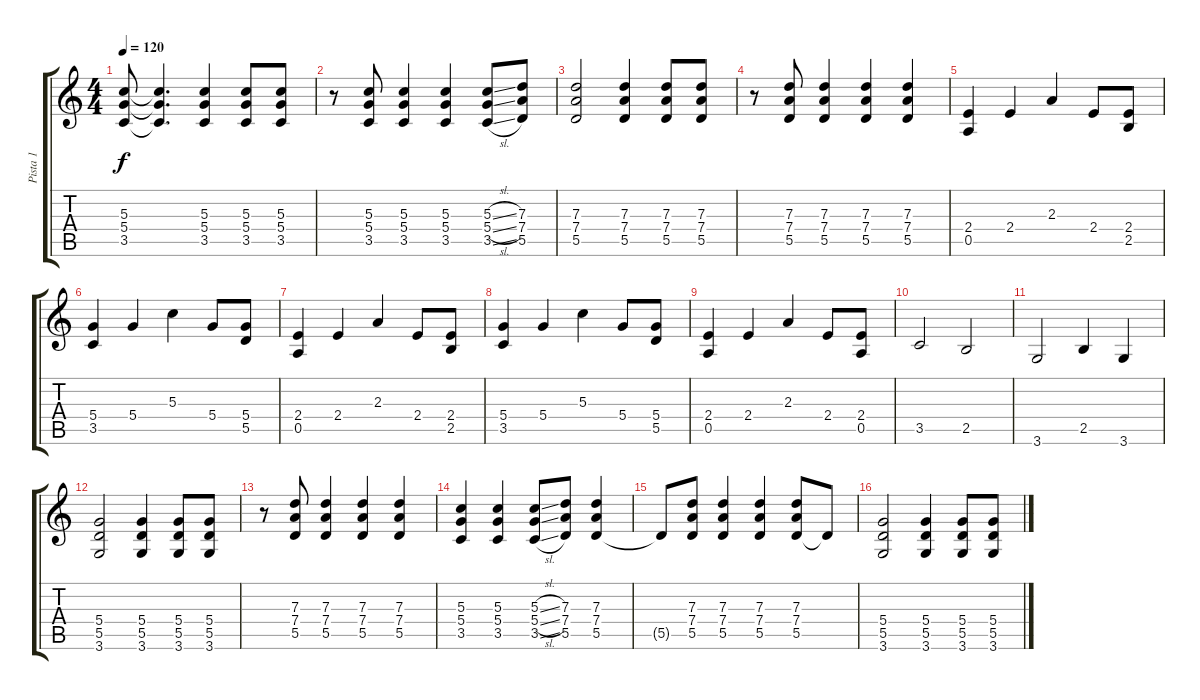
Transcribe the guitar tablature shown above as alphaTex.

\track ("Pista 1" "Pista 1") {instrument distortionguitar}
\staff {score tabs}
\tuning (E4 B3 G3 D3 A2 E2) {hide}
\ts (4 4)
\tempo 120
\clef g2
\ks c
(5.3 5.4 3.5).8{dy f} (5.3{t} 5.4{t} 3.5{t}).4{d} (5.3 5.4 3.5).4 (5.3 5.4 3.5).8 (5.3 5.4 3.5).8 |
r.8 (5.3 5.4 3.5).8 (5.3 5.4 3.5).4 (5.3 5.4 3.5).4 (5.3{sl} 5.4{sl} 3.5{sl}).8 (7.3 7.4 5.5).8 |
(7.3 7.4 5.5).2 (7.3 7.4 5.5).4 (7.3 7.4 5.5).8 (7.3 7.4 5.5).8 |
r.8 (7.3 7.4 5.5).8 (7.3 7.4 5.5).4 (7.3 7.4 5.5).4 (7.3 7.4 5.5).4 |
(2.4 0.5).4 2.4.4 2.3.4 2.4.8 (2.4 2.5).8 |
(5.4 3.5).4 5.4.4 5.3.4 5.4.8 (5.4 5.5).8 |
(2.4 0.5).4 2.4.4 2.3.4 2.4.8 (2.4 2.5).8 |
(5.4 3.5).4 5.4.4 5.3.4 5.4.8 (5.4 5.5).8 |
(2.4 0.5).4 2.4.4 2.3.4 2.4.8 (2.4 0.5).8 |
3.5.2 2.5.2 |
3.6.2 2.5.4 3.6.4 |
(5.4 5.5 3.6).2 (5.4 5.5 3.6).4 (5.4 5.5 3.6).8 (5.4 5.5 3.6).8 |
r.8 (7.3 7.4 5.5).8 (7.3 7.4 5.5).4 (7.3 7.4 5.5).4 (7.3 7.4 5.5).4 |
(5.3 5.4 3.5).4 (5.3 5.4 3.5).4 (5.3{sl} 5.4{sl} 3.5{sl}).8 (7.3 7.4 5.5).8 (7.3 7.4 5.5).4 |
5.5{t}.8 (7.3 7.4 5.5).8 (7.3 7.4 5.5).4 (7.3 7.4 5.5).4 (7.3 7.4 5.5).8 5.5{t}.8 |
(5.4 5.5 3.6).2 (5.4 5.5 3.6).4 (5.4 5.5 3.6).8 (5.4 5.5 3.6).8
